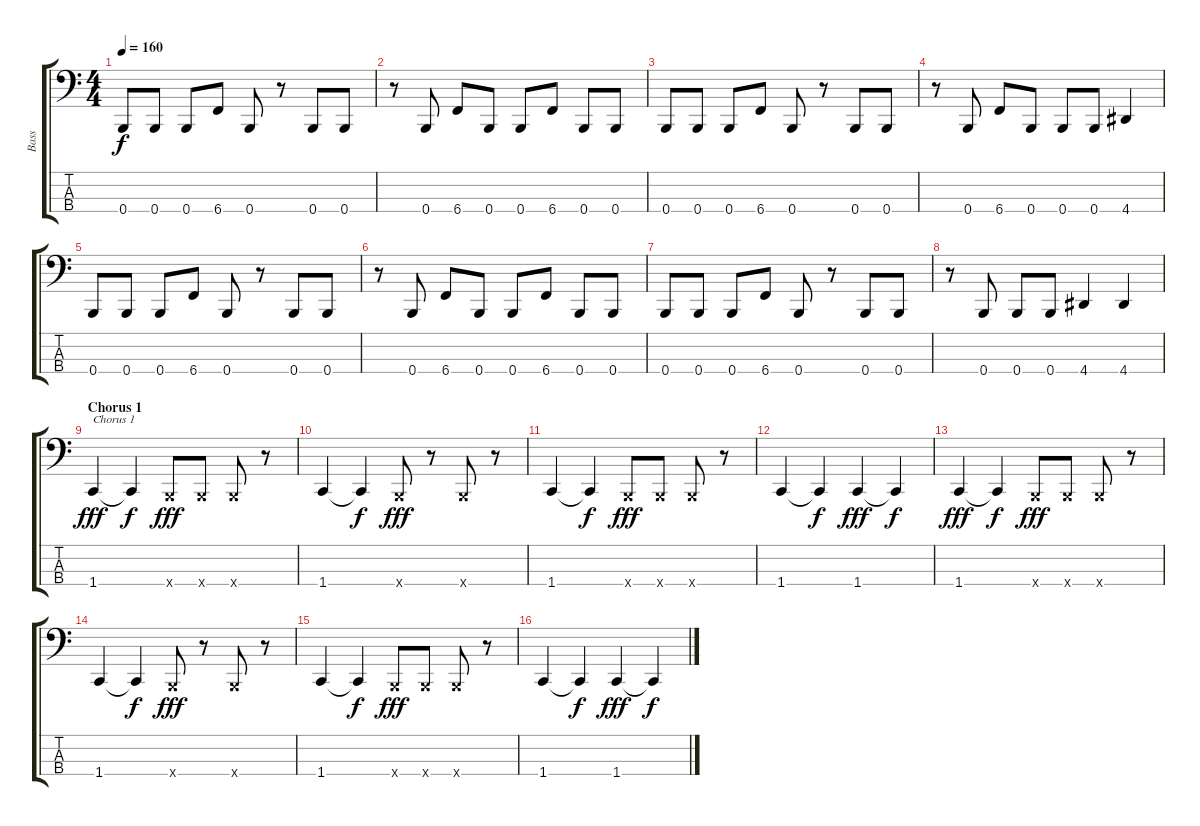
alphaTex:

\track ("Bass" "Bass") {instrument slapbass2}
\staff {score tabs}
\tuning (D2 A1 E1 B0) {hide}
\ts (4 4)
\tempo 160
\clef f4
\ks c
0.4.8{dy f} 0.4.8 0.4.8 6.4.8 0.4.8 r.8 0.4.8 0.4.8 |
r.8 0.4.8 6.4.8 0.4.8 0.4.8 6.4.8 0.4.8 0.4.8 |
0.4.8 0.4.8 0.4.8 6.4.8 0.4.8 r.8 0.4.8 0.4.8 |
r.8 0.4.8 6.4.8 0.4.8 0.4.8 0.4.8 4.4.4 |
0.4.8 0.4.8 0.4.8 6.4.8 0.4.8 r.8 0.4.8 0.4.8 |
r.8 0.4.8 6.4.8 0.4.8 0.4.8 6.4.8 0.4.8 0.4.8 |
0.4.8 0.4.8 0.4.8 6.4.8 0.4.8 r.8 0.4.8 0.4.8 |
r.8 0.4.8 0.4.8 0.4.8 4.4.4 4.4.4 |
\section ("" "Chorus 1")
1.4.4{txt "Chorus 1" dy fff} 1.4{t}.4{dy f} 0.4{x}.8{dy fff} 0.4{x}.8 0.4{x}.8 r.8 |
1.4.4 1.4{t}.4{dy f} 0.4{x}.8{dy fff} r.8 0.4{x}.8 r.8 |
1.4.4 1.4{t}.4{dy f} 0.4{x}.8{dy fff} 0.4{x}.8 0.4{x}.8 r.8 |
1.4.4 1.4{t}.4{dy f} 1.4.4{dy fff} 1.4{t}.4{dy f} |
1.4.4{dy fff} 1.4{t}.4{dy f} 0.4{x}.8{dy fff} 0.4{x}.8 0.4{x}.8 r.8 |
1.4.4 1.4{t}.4{dy f} 0.4{x}.8{dy fff} r.8 0.4{x}.8 r.8 |
1.4.4 1.4{t}.4{dy f} 0.4{x}.8{dy fff} 0.4{x}.8 0.4{x}.8 r.8 |
1.4.4 1.4{t}.4{dy f} 1.4.4{dy fff} 1.4{t}.4{dy f}
